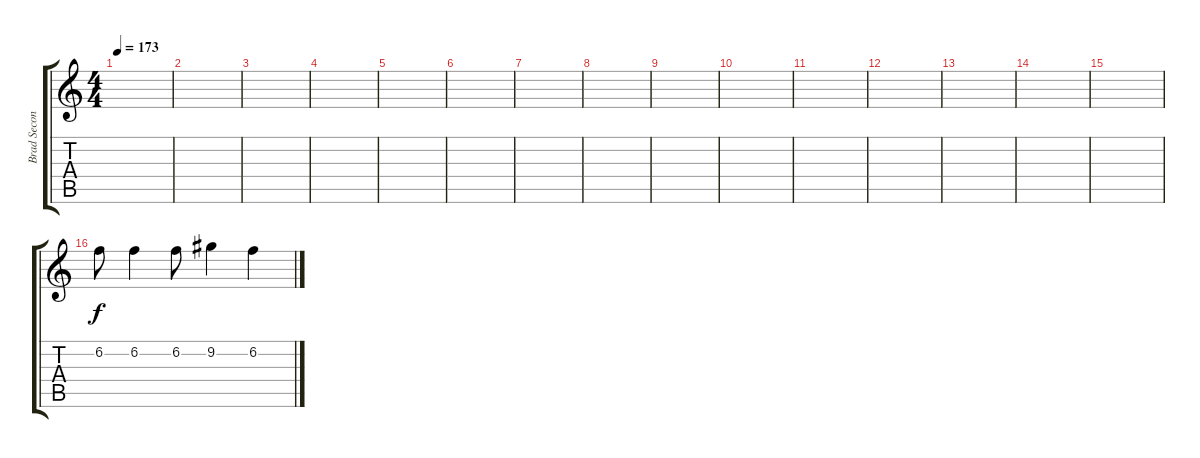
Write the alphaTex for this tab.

\track ("Brad Second Guitar" "Brad Secon") {instrument electricguitarjazz}
\staff {score tabs}
\tuning (E4 B3 G3 D3 A2 E2) {hide}
\ts (4 4)
\tempo 173
\clef g2
\ks c
|
|
|
|
|
|
|
|
|
|
|
|
|
|
|
6.2.8 6.2.4 6.2.8 9.2.4 6.2.4
